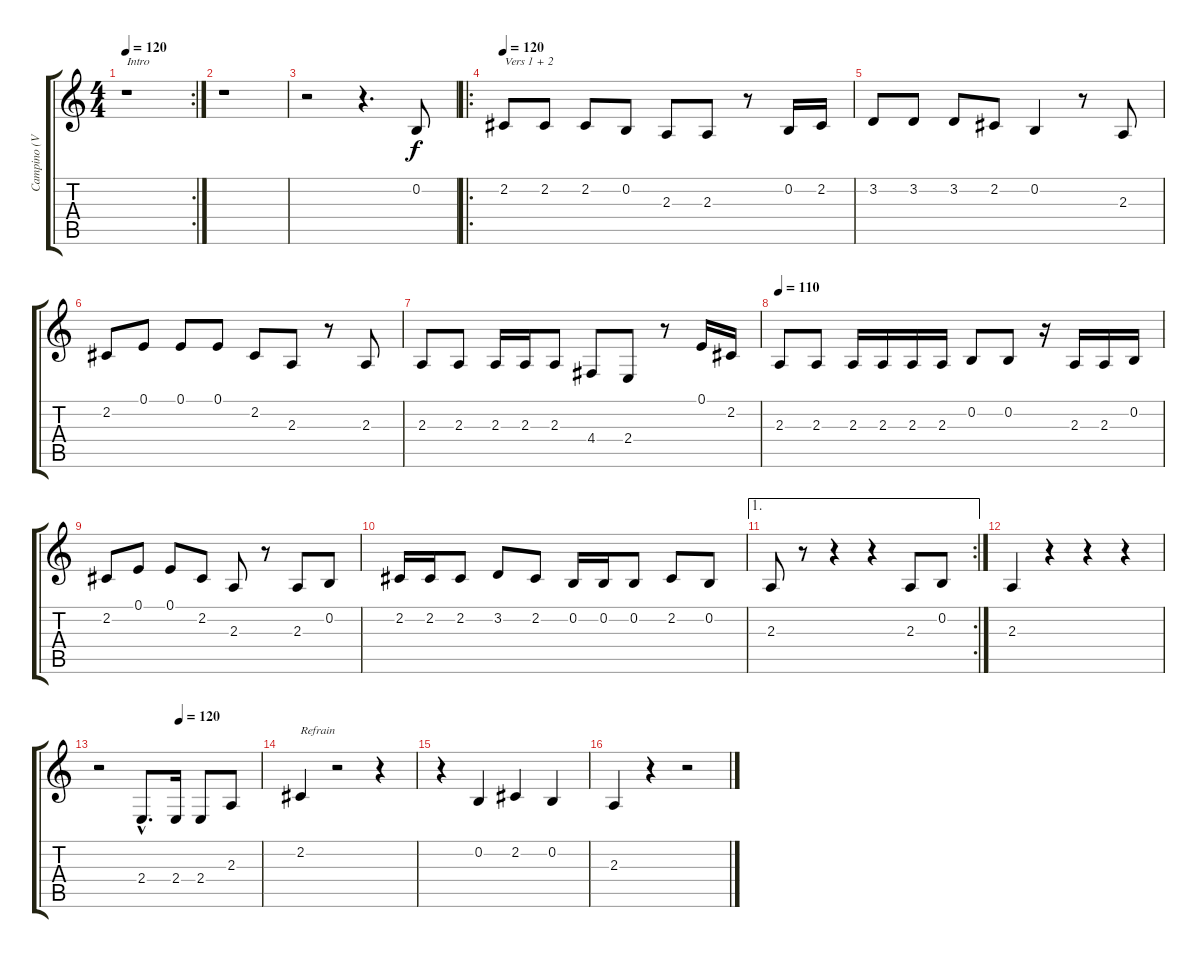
\track ("Campino (Voice)" "Campino (V") {instrument electricgrandpiano}
\staff {score tabs}
\tuning (E4 B3 G3 D3 A2 E2) {hide}
\rc 2
\ts (4 4)
\tempo 120
\tempo 100
\tempo 120
\clef g2
\ks c
r.1{txt "Intro" dy f instrument electricgrandpiano} |
r.1 |
r.2 r.4{d} 0.2.8 |
\ro
\tempo 120
2.2.8{txt "Vers 1 + 2"} 2.2.8 2.2.8 0.2.8 2.3.8 2.3.8 r.8 0.2.16 2.2.16 |
3.2.8 3.2.8 3.2.8 2.2.8 0.2.4 r.8 2.3.8 |
2.2.8 0.1.8 0.1.8 0.1.8 2.2.8 2.3.8 r.8 2.3.8 |
2.3.8 2.3.8 2.3.16 2.3.16 2.3.8 4.4.8 2.4.8 r.8 0.1.16 2.2.16 |
\tempo 110
2.3.8 2.3.8 2.3.16 2.3.16 2.3.16 2.3.16 0.2.8 0.2.8 r.16 2.3.16 2.3.16 0.2.16 |
2.2.8 0.1.8 0.1.8 2.2.8 2.3.8 r.8 2.3.8 0.2.8 |
2.2.16 2.2.16 2.2.8 3.2.8 2.2.8 0.2.16 0.2.16 0.2.8 2.2.8 0.2.8 |
\ae 1
\rc 2
2.3.8 r.8 r.4 r.4 2.3.8 0.2.8 |
2.3.4 r.4 r.4 r.4 |
\tempo (120 0.5)
r.2 2.4{hac}.8{d} 2.4.16 2.4.8 2.3.8 |
2.2.4{txt "Refrain"} r.2 r.4 |
r.4 0.2.4 2.2.4 0.2.4 |
2.3.4 r.4 r.2
